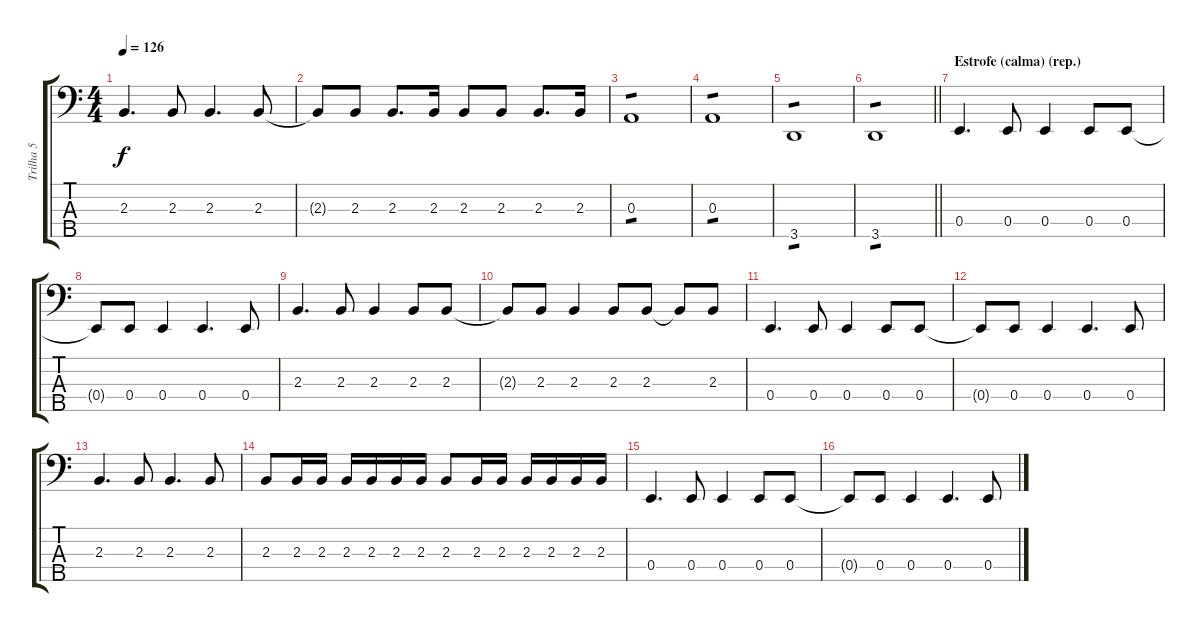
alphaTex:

\track ("Trilha 5" "Trilha 5") {instrument electricbassfinger}
\staff {score tabs}
\tuning (G2 D2 A1 E1 B0) {hide}
\ts (4 4)
\tempo 126
\clef f4
\ks c
2.3.4{d dy f} 2.3.8 2.3.4{d} 2.3.8 |
2.3{t}.8 2.3.8 2.3.8{d} 2.3.16 2.3.8 2.3.8 2.3.8{d} 2.3.16 |
0.3.1{tp 1} |
0.3.1{tp 1} |
3.5.1{tp 1} |
\barLineRight lightlight
3.5.1{tp 1} |
\section ("" "Estrofe (calma) (rep.)")
0.4.4{d} 0.4.8 0.4.4 0.4.8 0.4.8 |
0.4{t}.8 0.4.8 0.4.4 0.4.4{d} 0.4.8 |
2.3.4{d} 2.3.8 2.3.4 2.3.8 2.3.8 |
2.3{t}.8 2.3.8 2.3.4 2.3.8 2.3.8 2.3{t}.8 2.3.8 |
0.4.4{d} 0.4.8 0.4.4 0.4.8 0.4.8 |
0.4{t}.8 0.4.8 0.4.4 0.4.4{d} 0.4.8 |
2.3.4{d} 2.3.8 2.3.4{d} 2.3.8 |
2.3.8 2.3.16 2.3.16 2.3.16 2.3.16 2.3.16 2.3.16 2.3.8 2.3.16 2.3.16 2.3.16 2.3.16 2.3.16 2.3.16 |
0.4.4{d} 0.4.8 0.4.4 0.4.8 0.4.8 |
0.4{t}.8 0.4.8 0.4.4 0.4.4{d} 0.4.8
